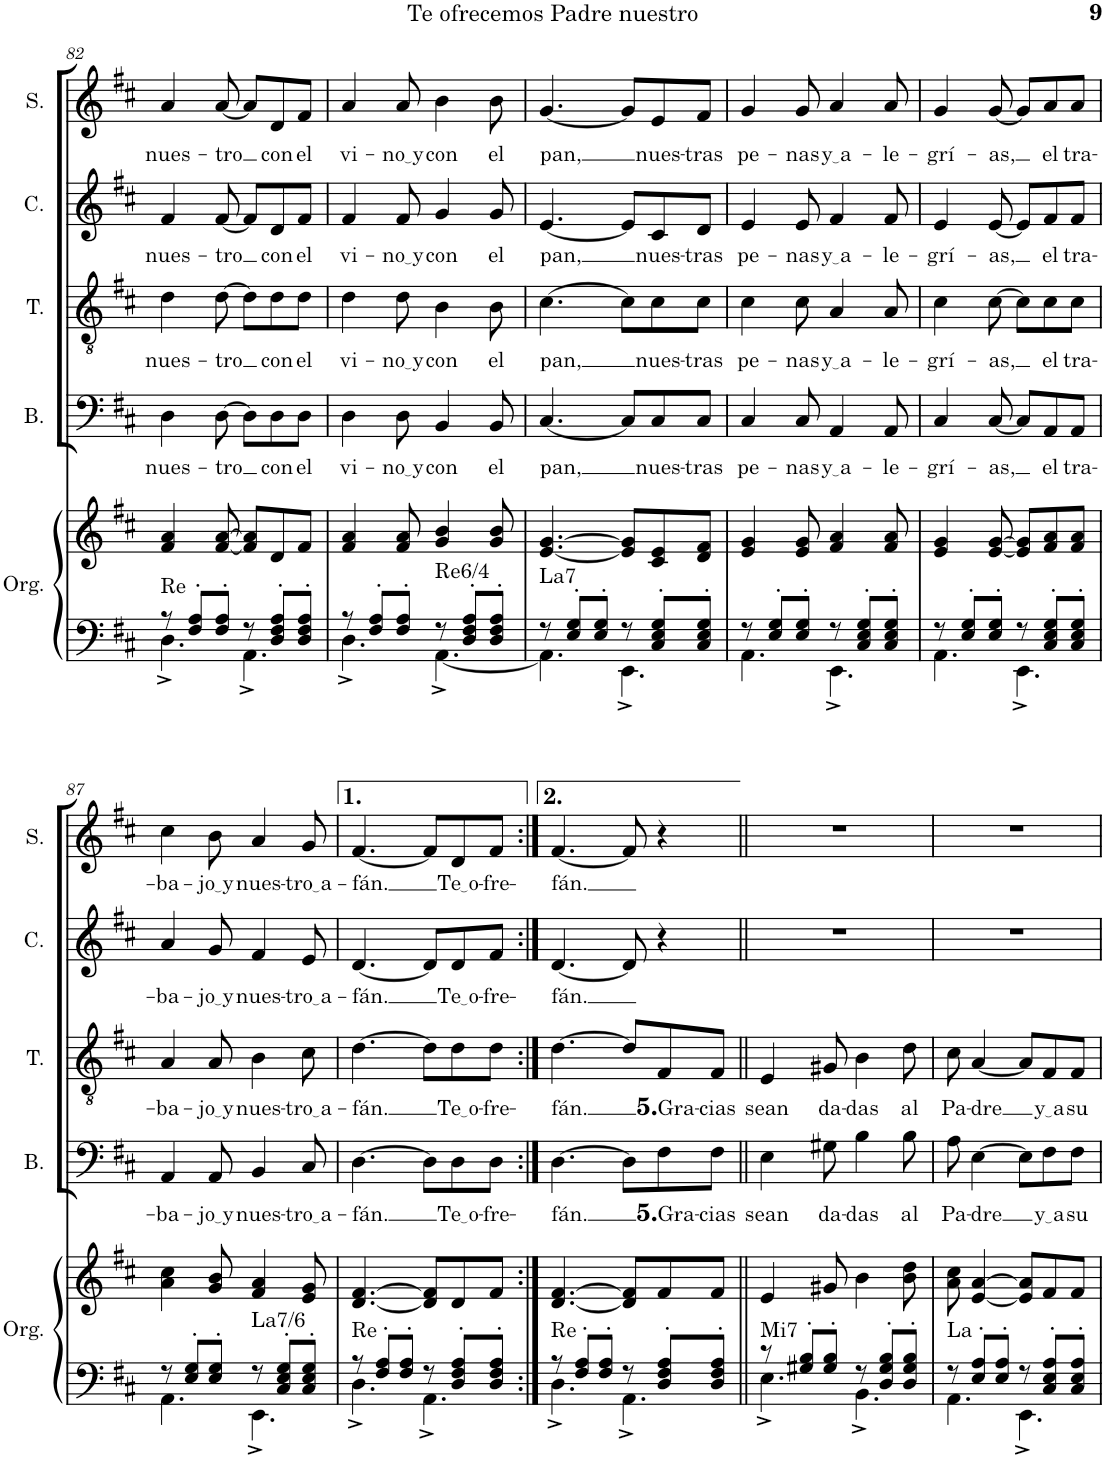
**kern	**kern	**harte	**kern	**text	**kern	**text	**kern	**text	**kern	**text
*part5	*part5	*part5	*part4	*part4	*part3	*part3	*part2	*part2	*part1	*part1
*staff6	*staff5	*	*staff4	*staff4	*staff3	*staff3	*staff2	*staff2	*staff1	*staff1
*I"Órgano	*	*	*I"Bajo	*	*I"Tenor	*	*I"Contralto	*	*I"Soprano	*
*	*	*	*I'B.	*	*I'T.	*	*I'C.	*	*I'S.	*
!!LO:PB:g=z
*clefF4	*clefG2	*	*clefF4	*	*clefGv2	*	*clefG2	*	*clefG2	*
*k[f#c#]	*k[f#c#]	*	*k[f#c#]	*	*k[f#c#]	*	*k[f#c#]	*	*k[f#c#]	*
*M6/8	*M6/8	*	*M6/8	*	*M6/8	*	*M6/8	*	*M6/8	*
=82	=82	=82	=82	=82	=82	=82	=82	=82	=82	=82
*^	*	*	*	*	*	*	*	*	*	*
!	!	!	!LO:H:kt=Re	!	!LO:LY:b	!	!LO:LY:b	!	!LO:LY:b	!	!LO:LY:b
8r	4.D^\	4f#/ 4a/	N	4D\	nues-	4d\	nues-	4f#/	nues-	4a/	nues-
8F#/' 8A/'L	.	.	.	.	.	.	.	.	.	.	.
!	!	!	!	!	!LO:LY:b	!	!LO:LY:b	!	!LO:LY:b	!	!LO:LY:b
8F#/' 8A/'J	.	[8f#/ [8a/	.	[8D\	-tro	[8d\	-tro	[8f#/	-tro	[8a/	-tro
8r	4.AA^\	8f#/] 8a/]L	.	8D\L]	.	8d\L]	.	8f#/L]	.	8a/L]	.
!	!	!	!	!	!LO:LY:b	!	!LO:LY:b	!	!LO:LY:b	!	!LO:LY:b
8D/' 8F#/' 8A/'L	.	8d/	.	8D\	con	8d\	con	8d/	con	8d/	con
!	!	!	!	!	!LO:LY:b	!	!LO:LY:b	!	!LO:LY:b	!	!LO:LY:b
8D/' 8F#/' 8A/'J	.	8f#/J	.	8D\J	el	8d\J	el	8f#/J	el	8f#/J	el
=83	=83	=83	=83	=83	=83	=83	=83	=83	=83	=83	=83
!	!	!	!	!	!LO:LY:b	!	!LO:LY:b	!	!LO:LY:b	!	!LO:LY:b
8r	4.D^\	4f#/ 4a/	.	4D\	vi-	4d\	vi-	4f#/	vi-	4a/	vi-
8F#/' 8A/'L	.	.	.	.	.	.	.	.	.	.	.
!	!	!	!	!	!LO:LY:b	!	!LO:LY:b	!	!LO:LY:b	!	!LO:LY:b
8F#/' 8A/'J	.	8f#/ 8a/	.	8D\	no y	8d\	no y	8f#/	no y	8a/	no y
!	!	!	!LO:H:kt=Re6/4	!	!LO:LY:b	!	!LO:LY:b	!	!LO:LY:b	!	!LO:LY:b
8r	[4.AA^\	4g/ 4b/	N	4BB/	con	4B\	con	4g/	con	4b\	con
8D/' 8F#/' 8A/'L	.	.	.	.	.	.	.	.	.	.	.
!	!	!	!	!	!LO:LY:b	!	!LO:LY:b	!	!LO:LY:b	!	!LO:LY:b
8D/' 8F#/' 8A/'J	.	8g/ 8b/	.	8BB/	el	8B\	el	8g/	el	8b\	el
=84	=84	=84	=84	=84	=84	=84	=84	=84	=84	=84	=84
!	!	!	!LO:H:kt=La7	!	!LO:LY:b	!	!LO:LY:b	!	!LO:LY:b	!	!LO:LY:b
8r	4.AA\]	[4.e/ [4.g/	N	[4.C#/	pan,	[4.c#\	pan,	[4.e/	pan,	[4.g/	pan,
8E/' 8G/'L	.	.	.	.	.	.	.	.	.	.	.
8E/' 8G/'J	.	.	.	.	.	.	.	.	.	.	.
8r	4.EE^\	8e/] 8g/]L	.	8C#/L]	.	8c#\L]	.	8e/L]	.	8g/L]	.
!	!	!	!	!	!LO:LY:b	!	!LO:LY:b	!	!LO:LY:b	!	!LO:LY:b
8C#/' 8E/' 8G/'L	.	8c#/ 8e/	.	8C#/	nues-	8c#\	nues-	8c#/	nues-	8e/	nues-
!	!	!	!	!	!LO:LY:b	!	!LO:LY:b	!	!LO:LY:b	!	!LO:LY:b
8C#/' 8E/' 8G/'J	.	8d/ 8f#/J	.	8C#/J	-tras	8c#\J	-tras	8d/J	-tras	8f#/J	-tras
=85	=85	=85	=85	=85	=85	=85	=85	=85	=85	=85	=85
!	!	!	!	!	!LO:LY:b	!	!LO:LY:b	!	!LO:LY:b	!	!LO:LY:b
8r	4.AA\	4e/ 4g/	.	4C#/	pe-	4c#\	pe-	4e/	pe-	4g/	pe-
8E/' 8G/'L	.	.	.	.	.	.	.	.	.	.	.
!	!	!	!	!	!LO:LY:b	!	!LO:LY:b	!	!LO:LY:b	!	!LO:LY:b
8E/' 8G/'J	.	8e/ 8g/	.	8C#/	-nas	8c#\	-nas	8e/	-nas	8g/	-nas
!	!	!	!	!	!LO:LY:b	!	!LO:LY:b	!	!LO:LY:b	!	!LO:LY:b
8r	4.EE^\	4f#/ 4a/	.	4AA/	y a	4A/	y a	4f#/	y a	4a/	y a
8C#/' 8E/' 8G/'L	.	.	.	.	.	.	.	.	.	.	.
!	!	!	!	!	!LO:LY:b	!	!LO:LY:b	!	!LO:LY:b	!	!LO:LY:b
8C#/' 8E/' 8G/'J	.	8f#/ 8a/	.	8AA/	-le-	8A/	-le-	8f#/	-le-	8a/	-le-
=86	=86	=86	=86	=86	=86	=86	=86	=86	=86	=86	=86
!	!	!	!	!	!LO:LY:b	!	!LO:LY:b	!	!LO:LY:b	!	!LO:LY:b
8r	4.AA\	4e/ 4g/	.	4C#/	-grí-	4c#\	-grí-	4e/	-grí-	4g/	-grí-
8E/' 8G/'L	.	.	.	.	.	.	.	.	.	.	.
!	!	!	!	!	!LO:LY:b	!	!LO:LY:b	!	!LO:LY:b	!	!LO:LY:b
8E/' 8G/'J	.	[8e/ [8g/	.	[8C#/	-as,	[8c#\	-as,	[8e/	-as,	[8g/	-as,
8r	4.EE^\	8e/] 8g/]L	.	8C#/L]	.	8c#\L]	.	8e/L]	.	8g/L]	.
!	!	!	!	!	!LO:LY:b	!	!LO:LY:b	!	!LO:LY:b	!	!LO:LY:b
8C#/' 8E/' 8G/'L	.	8f#/ 8a/	.	8AA/	el	8c#\	el	8f#/	el	8a/	el
!	!	!	!	!	!LO:LY:b	!	!LO:LY:b	!	!LO:LY:b	!	!LO:LY:b
8C#/' 8E/' 8G/'J	.	8f#/ 8a/J	.	8AA/J	tra-	8c#\J	tra-	8f#/J	tra-	8a/J	tra-
!!LO:LB:g=z
=87	=87	=87	=87	=87	=87	=87	=87	=87	=87	=87	=87
!	!	!	!	!	!LO:LY:b	!	!LO:LY:b	!	!LO:LY:b	!	!LO:LY:b
8r	4.AA\	4a\ 4cc#\	.	4AA/	-ba-	4A/	-ba-	4a/	-ba-	4cc#\	-ba-
8E/' 8G/'L	.	.	.	.	.	.	.	.	.	.	.
!	!	!	!	!	!LO:LY:b	!	!LO:LY:b	!	!LO:LY:b	!	!LO:LY:b
8E/' 8G/'J	.	8g/ 8b/	.	8AA/	jo y	8A/	jo y	8g/	jo y	8b\	jo y
!	!	!	!LO:H:kt=La7/6	!	!LO:LY:b	!	!LO:LY:b	!	!LO:LY:b	!	!LO:LY:b
8r	4.EE^\	4f#/ 4a/	N	4BB/	nues-	4B\	nues-	4f#/	nues-	4a/	nues-
8C#/' 8E/' 8G/'L	.	.	.	.	.	.	.	.	.	.	.
!	!	!	!	!	!LO:LY:b	!	!LO:LY:b	!	!LO:LY:b	!	!LO:LY:b
8C#/' 8E/' 8G/'J	.	8e/ 8g/	.	8C#/	tro a	8c#\	tro a	8e/	tro a	8g/	tro a
=88	=88	=88	=88	=88	=88	=88	=88	=88	=88	=88	=88
!	!	!	!LO:H:kt=Re	!	!LO:LY:b	!	!LO:LY:b	!	!LO:LY:b	!	!LO:LY:b
8r	4.D^\	[4.d/ [4.f#/	N	[4.D\	-fán.	[4.d\	-fán.	[4.d/	-fán.	[4.f#/	-fán.
8F#/' 8A/'L	.	.	.	.	.	.	.	.	.	.	.
8F#/' 8A/'J	.	.	.	.	.	.	.	.	.	.	.
8r	4.AA^\	8d/] 8f#/]L	.	8D\L]	.	8d\L]	.	8d/L]	.	8f#/L]	.
!	!	!	!	!	!LO:LY:b	!	!LO:LY:b	!	!LO:LY:b	!	!LO:LY:b
8D/' 8F#/' 8A/'L	.	8d/	.	8D\	Te o	8d\	Te o	8d/	Te o	8d/	Te o
!	!	!	!	!	!LO:LY:b	!	!LO:LY:b	!	!LO:LY:b	!	!LO:LY:b
8D/' 8F#/' 8A/'J	.	8f#/J	.	8D\J	-fre-	8d\J	-fre-	8f#/J	-fre-	8f#/J	-fre-
=89:|!	=89:|!	=89:|!	=89:|!	=89:|!	=89:|!	=89:|!	=89:|!	=89:|!	=89:|!	=89:|!	=89:|!
!	!	!	!LO:H:kt=Re	!	!LO:LY:b	!	!LO:LY:b	!	!LO:LY:b	!	!LO:LY:b
8r	4.D^\	[4.d/ [4.f#/	N	[4.D\	-fán.	[4.d\	-fán.	[4.d/	-fán.	[4.f#/	-fán.
8F#/' 8A/'L	.	.	.	.	.	.	.	.	.	.	.
8F#/' 8A/'J	.	.	.	.	.	.	.	.	.	.	.
8r	4.AA^\	8d/] 8f#/]L	.	8D\L]	.	8d/L]	.	8d/]	.	8f#/]	.
!	!	!	!	!	!LO:LY:b	!	!LO:LY:b	!	!	!	!
8D/' 8F#/' 8A/'L	.	8f#/	.	8F#\	5. Gra	8F#/	5. Gra	4r	.	4r	.
!	!	!	!	!	!LO:LY:b	!	!LO:LY:b	!	!	!	!
8D/' 8F#/' 8A/'J	.	8f#/J	.	8F#\J	-cias	8F#/J	-cias	.	.	.	.
=90||	=90||	=90||	=90||	=90||	=90||	=90||	=90||	=90||	=90||	=90||	=90||
!	!	!	!LO:H:kt=Mi7	!	!LO:LY:b	!	!LO:LY:b	!	!	!	!
8r	4.E^\	4e/	N	4E\	sean	4E/	sean	2.r	.	2.r	.
8G#X/' 8B/'L	.	.	.	.	.	.	.	.	.	.	.
!	!	!	!	!	!LO:LY:b	!	!LO:LY:b	!	!	!	!
8G#/' 8B/'J	.	8g#X/	.	8G#X\	da-	8G#X/	da-	.	.	.	.
!	!	!	!	!	!LO:LY:b	!	!LO:LY:b	!	!	!	!
8r	4.BB^\	4b\	.	4B\	-das	4B\	-das	.	.	.	.
8D/' 8G#/' 8B/'L	.	.	.	.	.	.	.	.	.	.	.
!	!	!	!	!	!LO:LY:b	!	!LO:LY:b	!	!	!	!
8D/' 8G#/' 8B/'J	.	8b\ 8dd\	.	8B\	al	8d\	al	.	.	.	.
=91	=91	=91	=91	=91	=91	=91	=91	=91	=91	=91	=91
!	!	!	!LO:H:kt=La	!	!LO:LY:b	!	!LO:LY:b	!	!	!	!
8r	4.AA\	8a\ 8cc#\	N	8A\	-Pa-	8c#\	Pa-	2.r	.	2.r	.
!	!	!	!	!	!LO:LY:b	!	!LO:LY:b	!	!	!	!
8E/' 8A/'L	.	[4e/ [4a/	.	[4E\	-dre	[4A/	-dre	.	.	.	.
8E/' 8A/'J	.	.	.	.	.	.	.	.	.	.	.
8r	4.EE^\	8e/] 8a/]L	.	8E\L]	.	8A/L]	.	.	.	.	.
!	!	!	!	!	!LO:LY:b	!	!LO:LY:b	!	!	!	!
8C#/' 8E/' 8A/'L	.	8f#/	.	8F#\	y a	8F#/	y a	.	.	.	.
!	!	!	!	!	!LO:LY:b	!	!LO:LY:b	!	!	!	!
8C#/' 8E/' 8A/'J	.	8f#/J	.	8F#\J	su	8F#/J	su	.	.	.	.
*v	*v	*	*	*	*	*	*	*	*	*	*
=	=	=	=	=	=	=	=	=	=	=
*-	*-	*-	*-	*-	*-	*-	*-	*-	*-	*-
